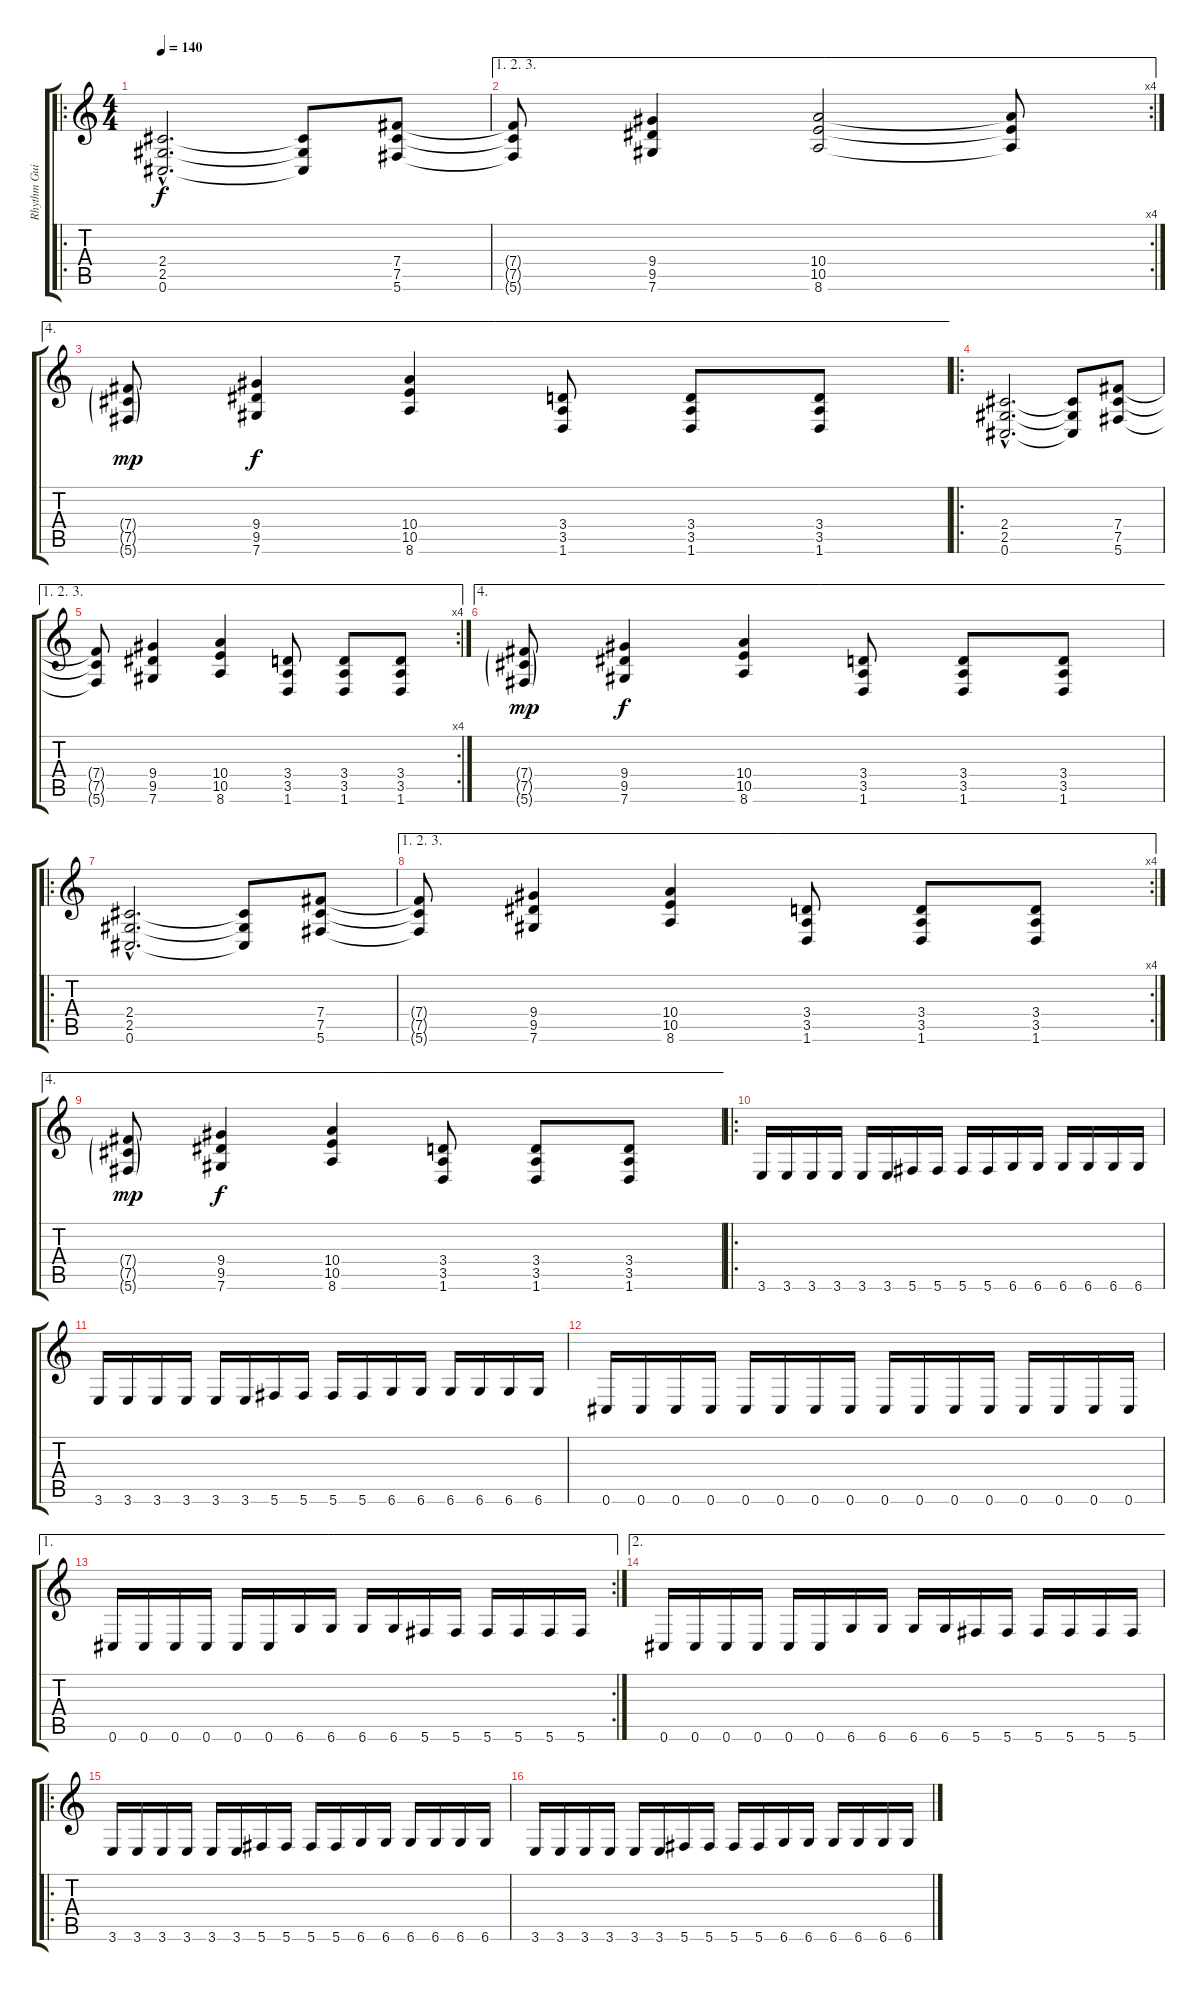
\track ("Rhythm Guitar" "Rhythm Gui") {instrument distortionguitar}
\staff {score tabs}
\tuning (Db4 Ab3 E3 B2 Gb2 Db2) {hide}
\ro
\ts (4 4)
\tempo 140
\clef g2
\ks c
(2.4{hac} 2.5{hac} 0.6{hac}).2{d dy f instrument distortionguitar} (2.4{t} 2.5{t} 0.6{t}).8 (7.4 7.5 5.6).8 |
\ae (1 2 3)
\rc 4
(7.4{t} 7.5{t} 5.6{t}).8 (9.4 9.5 7.6).4 (10.4 10.5 8.6).2 (10.4{t} 10.5{t} 8.6{t}).8 |
\ae 4
(7.4{g} 7.5{g} 5.6{g}).8{dy mp} (9.4 9.5 7.6).4{dy f} (10.4 10.5 8.6).4 (3.4 3.5 1.6).8 (3.4 3.5 1.6).8 (3.4 3.5 1.6).8 |
\ro
(2.4{hac} 2.5{hac} 0.6{hac}).2{d} (2.4{t} 2.5{t} 0.6{t}).8 (7.4 7.5 5.6).8 |
\ae (1 2 3)
\rc 4
(7.4{t} 7.5{t} 5.6{t}).8 (9.4 9.5 7.6).4 (10.4 10.5 8.6).4 (3.4 3.5 1.6).8 (3.4 3.5 1.6).8 (3.4 3.5 1.6).8 |
\ae 4
(7.4{g} 7.5{g} 5.6{g}).8{dy mp} (9.4 9.5 7.6).4{dy f} (10.4 10.5 8.6).4 (3.4 3.5 1.6).8 (3.4 3.5 1.6).8 (3.4 3.5 1.6).8 |
\ro
(2.4{hac} 2.5{hac} 0.6{hac}).2{d} (2.4{t} 2.5{t} 0.6{t}).8 (7.4 7.5 5.6).8 |
\ae (1 2 3)
\rc 4
(7.4{t} 7.5{t} 5.6{t}).8 (9.4 9.5 7.6).4 (10.4 10.5 8.6).4 (3.4 3.5 1.6).8 (3.4 3.5 1.6).8 (3.4 3.5 1.6).8 |
\ae 4
(7.4{g} 7.5{g} 5.6{g}).8{dy mp} (9.4 9.5 7.6).4{dy f} (10.4 10.5 8.6).4 (3.4 3.5 1.6).8 (3.4 3.5 1.6).8 (3.4 3.5 1.6).8 |
\ro
3.6.16 3.6.16 3.6.16 3.6.16 3.6.16 3.6.16 5.6.16 5.6.16 5.6.16 5.6.16 6.6.16 6.6.16 6.6.16 6.6.16 6.6.16 6.6.16 |
3.6.16 3.6.16 3.6.16 3.6.16 3.6.16 3.6.16 5.6.16 5.6.16 5.6.16 5.6.16 6.6.16 6.6.16 6.6.16 6.6.16 6.6.16 6.6.16 |
0.6.16 0.6.16 0.6.16 0.6.16 0.6.16 0.6.16 0.6.16 0.6.16 0.6.16 0.6.16 0.6.16 0.6.16 0.6.16 0.6.16 0.6.16 0.6.16 |
\ae 1
\rc 2
0.6.16 0.6.16 0.6.16 0.6.16 0.6.16 0.6.16 6.6.16 6.6.16 6.6.16 6.6.16 5.6.16 5.6.16 5.6.16 5.6.16 5.6.16 5.6.16 |
\ae 2
0.6.16 0.6.16 0.6.16 0.6.16 0.6.16 0.6.16 6.6.16 6.6.16 6.6.16 6.6.16 5.6.16 5.6.16 5.6.16 5.6.16 5.6.16 5.6.16 |
\ro
3.6.16 3.6.16 3.6.16 3.6.16 3.6.16 3.6.16 5.6.16 5.6.16 5.6.16 5.6.16 6.6.16 6.6.16 6.6.16 6.6.16 6.6.16 6.6.16 |
3.6.16 3.6.16 3.6.16 3.6.16 3.6.16 3.6.16 5.6.16 5.6.16 5.6.16 5.6.16 6.6.16 6.6.16 6.6.16 6.6.16 6.6.16 6.6.16
